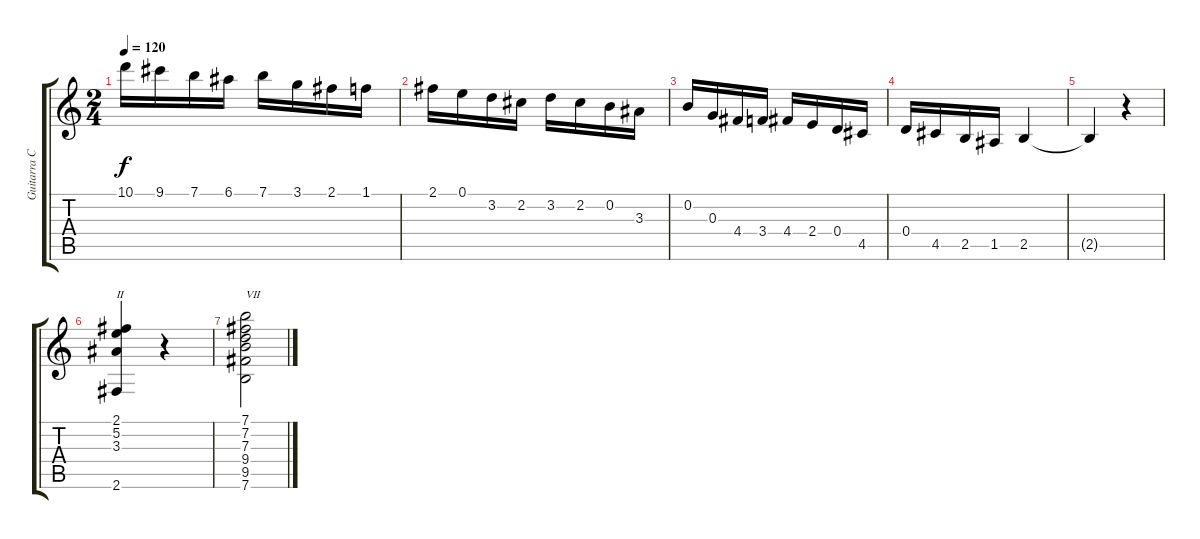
\track ("Guitarra Clásica" "Guitarra C") {instrument acousticguitarnylon}
\staff {score tabs}
\tuning (E4 B3 G3 D3 A2 E2) {hide}
\ts (2 4)
\tempo 120
\clef g2
\ks c
10.1.16{dy f} 9.1.16 7.1.16 6.1.16 7.1.16 3.1.16 2.1.16 1.1.16 |
2.1.16 0.1.16 3.2.16 2.2.16 3.2.16 2.2.16 0.2.16 3.3.16 |
0.2.16 0.3.16 4.4.16 3.4.16 4.4.16 2.4.16 0.4.16 4.5.16 |
0.4.16 4.5.16 2.5.16 1.5.16 2.5.4 |
2.5{t}.4 r.4 |
(2.1 5.2 3.3 2.6).4{txt "II"} r.4 |
(7.1 7.2 7.3 9.4 9.5 7.6).2{txt "VII"}
